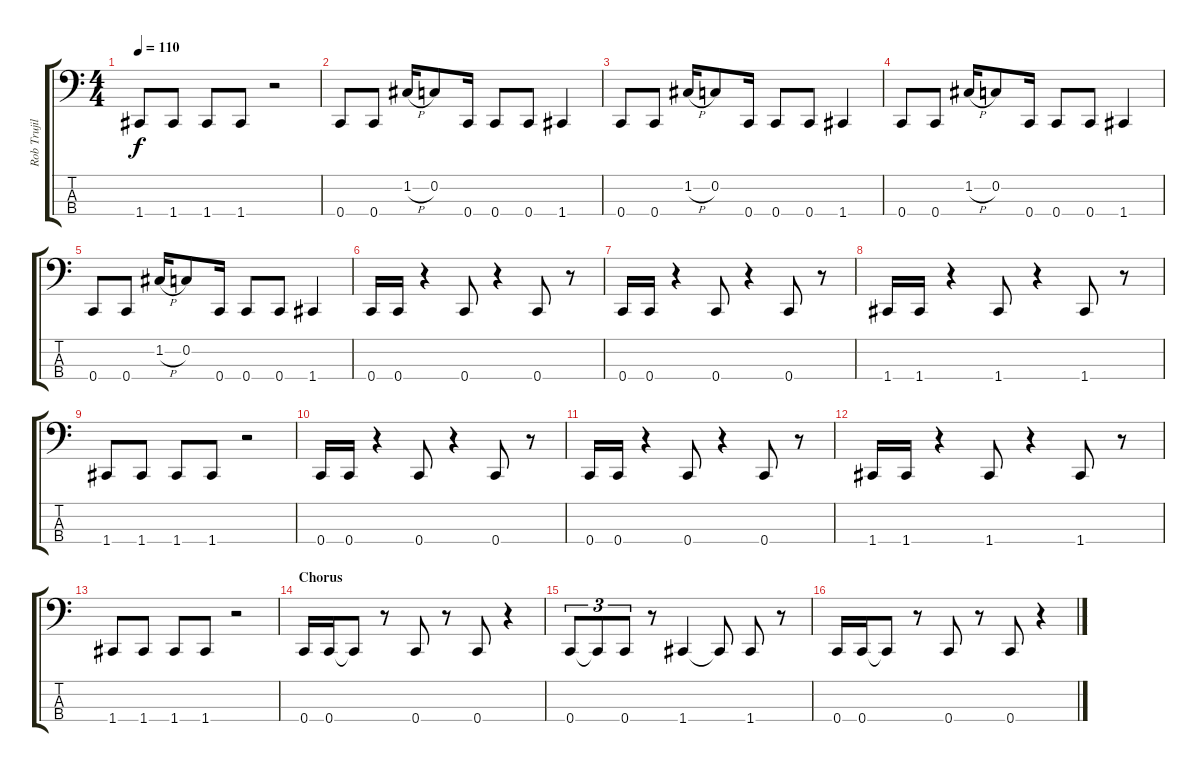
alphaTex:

\track ("Rob Trujillo" "Rob Trujil") {instrument electricbassfinger}
\staff {score tabs}
\tuning (F2 C2 G1 C1) {hide}
\ts (4 4)
\tempo 110
\clef f4
\ks c
1.4.8{dy f} 1.4.8 1.4.8 1.4.8 r.2 |
0.4.8 0.4.8 1.2{h}.16 0.2.8 0.4.16 0.4.8 0.4.8 1.4.4 |
0.4.8 0.4.8 1.2{h}.16 0.2.8 0.4.16 0.4.8 0.4.8 1.4.4 |
0.4.8 0.4.8 1.2{h}.16 0.2.8 0.4.16 0.4.8 0.4.8 1.4.4 |
0.4.8 0.4.8 1.2{h}.16 0.2.8 0.4.16 0.4.8 0.4.8 1.4.4 |
0.4.16 0.4.16 r.4 0.4.8 r.4 0.4.8 r.8 |
0.4.16 0.4.16 r.4 0.4.8 r.4 0.4.8 r.8 |
1.4.16 1.4.16 r.4 1.4.8 r.4 1.4.8 r.8 |
1.4.8 1.4.8 1.4.8 1.4.8 r.2 |
0.4.16 0.4.16 r.4 0.4.8 r.4 0.4.8 r.8 |
0.4.16 0.4.16 r.4 0.4.8 r.4 0.4.8 r.8 |
1.4.16 1.4.16 r.4 1.4.8 r.4 1.4.8 r.8 |
1.4.8 1.4.8 1.4.8 1.4.8 r.2 |
\section ("" "Chorus")
0.4.16 0.4.16 0.4{t}.8 r.8 0.4.8 r.8 0.4.8 r.4 |
0.4.8{tu (3 2)} 0.4{t}.8{tu (3 2)} 0.4.8{tu (3 2)} r.8 1.4.4 1.4{t}.8 1.4.8 r.8 |
0.4.16 0.4.16 0.4{t}.8 r.8 0.4.8 r.8 0.4.8 r.4
